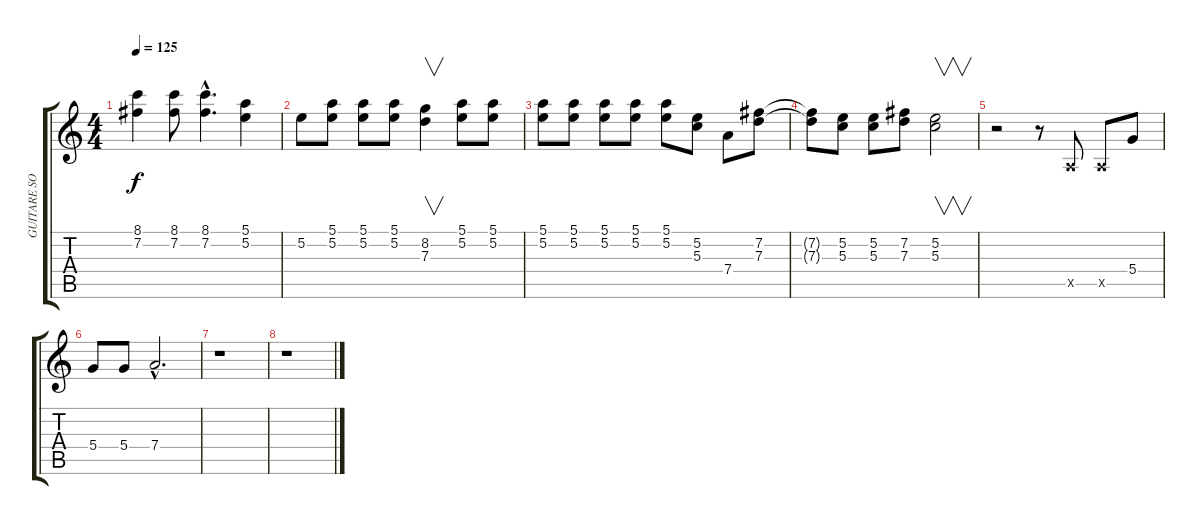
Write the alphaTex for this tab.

\track ("GUITARE SOLO" "GUITARE SO") {instrument overdrivenguitar}
\staff {score tabs}
\tuning (E4 B3 G3 D3 A2 E2) {hide}
\ts (4 4)
\tempo 125
\clef g2
\ks c
(8.1 7.2).4{dy f} (8.1 7.2).8 (8.1{hac} 7.2{hac}).4{d} (5.1 5.2).4 |
5.2.8 (5.1 5.2).8 (5.1 5.2).8 (5.1 5.2).8 (8.2 7.3).4{v} (5.1 5.2).8 (5.1 5.2).8 |
(5.1 5.2).8 (5.1 5.2).8 (5.1 5.2).8 (5.1 5.2).8 (5.1 5.2).8 (5.2 5.3).8 7.4.8 (7.2 7.3).8 |
(7.2{t} 7.3{t}).8 (5.2 5.3).8 (5.2 5.3).8 (7.2 7.3).8 (5.2 5.3).2{v} |
r.2 r.8 0.5{x}.8 0.5{x}.8 5.4.8 |
5.4.8 5.4.8 7.4{hac}.2{d} |
r.1 |
r.1
